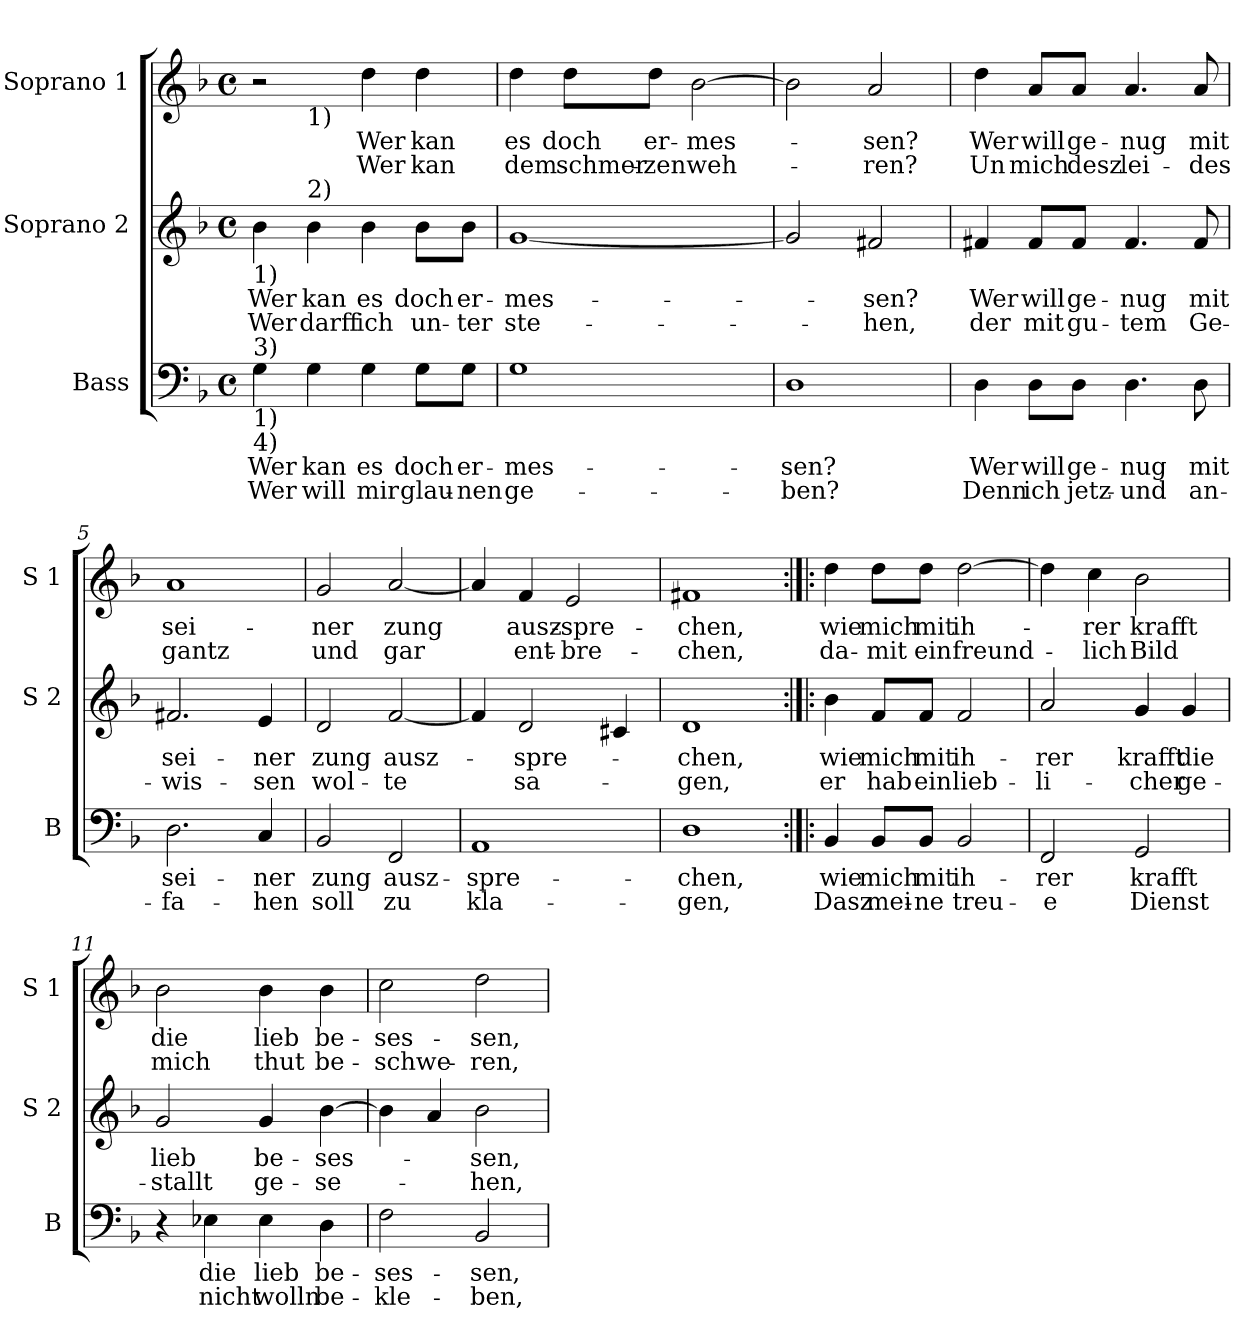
**kern	**text	**text	**kern	**text	**text	**kern	**text	**text
*part3	*part3	*part3	*part2	*part2	*part2	*part1	*part1	*part1
*staff3	*staff3	*staff3	*staff2	*staff2	*staff2	*staff1	*staff1	*staff1
*I"Bass	*	*	*I"Soprano 2	*	*	*I"Soprano 1	*	*
*I'B	*	*	*I'S 2	*	*	*I'S 1	*	*
*clefF4	*	*	*clefG2	*	*	*clefG2	*	*
*k[b-]	*	*	*k[b-]	*	*	*k[b-]	*	*
*F:	*	*	*F:	*	*	*F:	*	*
*M4/4	*	*	*M4/4	*	*	*M4/4	*	*
*met(c)	*	*	*met(c)	*	*	*met(c)	*	*
=1	=1	=1	=1	=1	=1	=1	=1	=1
!	!	!	!LO:TX:b:t=1)	!	!	!	!	!
!LO:TX:a:t=3)	!	!	!	!	!	!	!	!
!LO:TX:b:t=1)	!	!	!	!	!	!	!	!
!LO:TX:b:t=4)	!	!	!	!	!	!	!	!
!	!LO:LY:b	!LO:LY:b	!	!LO:LY:b	!LO:LY:b	!	!	!
*	*	*	*	*	*	*^	*	*
4G\	Wer	Wer	4b-\	Wer	Wer	2r	4ryy	.	.
!	!	!	!	!	!	!	!LO:TX:b:t=1)	!	!
!	!	!	!LO:TX:a:t=2)	!	!	!	!	!	!
!	!LO:LY:b	!LO:LY:b	!	!LO:LY:b	!LO:LY:b	!	!	!	!
4G\	kan	will	4b-\	kan	darff	.	2.ryy	.	.
!	!LO:LY:b	!LO:LY:b	!	!LO:LY:b	!LO:LY:b	!	!	!LO:LY:b	!LO:LY:b
4G\	es	mir	4b-\	es	ich	4dd\	.	Wer	Wer
!	!LO:LY:b	!LO:LY:b	!	!LO:LY:b	!LO:LY:b	!	!	!LO:LY:b	!LO:LY:b
8G\L	doch	glau-	8b-\L	doch	un-	4dd\	.	kan	kan
!	!LO:LY:b	!LO:LY:b	!	!LO:LY:b	!LO:LY:b	!	!	!	!
8G\J	er-	-nen	8b-\J	er-	-ter	.	.	.	.
=2	=2	=2	=2	=2	=2	=2	=2	=2	=2
!	!LO:LY:b	!LO:LY:b	!	!LO:LY:b	!LO:LY:b	!	!	!LO:LY:b	!LO:LY:b
*	*	*	*	*	*	*v	*v	*	*
1G	-mes-	ge-	[1g	-mes-	ste-	4dd\	es	dem
!	!	!	!	!	!	!	!LO:LY:b	!LO:LY:b
.	.	.	.	.	.	8dd\L	doch	schmer-
!	!	!	!	!	!	!	!LO:LY:b	!LO:LY:b
.	.	.	.	.	.	8dd\J	er-	-zen
!	!	!	!	!	!	!	!LO:LY:b	!LO:LY:b
.	.	.	.	.	.	[2b-\	-mes-	weh-
=3	=3	=3	=3	=3	=3	=3	=3	=3
!	!LO:LY:b	!LO:LY:b	!	!	!	!	!	!
1D	-sen?	-ben?	2g/]	.	.	2b-\]	.	.
!	!	!	!	!LO:LY:b	!LO:LY:b	!	!LO:LY:b	!LO:LY:b
.	.	.	2f#X/	-sen?	-hen,	2a/	-sen?	-ren?
=4	=4	=4	=4	=4	=4	=4	=4	=4
!	!LO:LY:b	!LO:LY:b	!	!LO:LY:b	!LO:LY:b	!	!LO:LY:b	!LO:LY:b
4D\	Wer	Denn	4f#X/	Wer	der	4dd\	Wer	Un
!	!LO:LY:b	!LO:LY:b	!	!LO:LY:b	!LO:LY:b	!	!LO:LY:b	!LO:LY:b
8D\L	will	ich	8f#/L	will	mit	8a/L	will	mich
!	!LO:LY:b	!LO:LY:b	!	!LO:LY:b	!LO:LY:b	!	!LO:LY:b	!LO:LY:b
8D\J	ge-	jetz-	8f#/J	ge-	gu-	8a/J	ge-	desz
!	!LO:LY:b	!LO:LY:b	!	!LO:LY:b	!LO:LY:b	!	!LO:LY:b	!LO:LY:b
4.D\	-nug	-und	4.f#/	-nug	-tem	4.a/	-nug	lei-
!	!LO:LY:b	!LO:LY:b	!	!LO:LY:b	!LO:LY:b	!	!LO:LY:b	!LO:LY:b
8D\	mit	an-	8f#/	mit	Ge-	8a/	mit	-des
!!LO:LB:g=z
=5	=5	=5	=5	=5	=5	=5	=5	=5
!	!LO:LY:b	!LO:LY:b	!	!LO:LY:b	!LO:LY:b	!	!LO:LY:b	!LO:LY:b
2.D\	sei-	-fa-	2.f#X/	sei-	-wis-	1a	sei-	gantz
!	!LO:LY:b	!LO:LY:b	!	!LO:LY:b	!LO:LY:b	!	!	!
4C/	-ner	-hen	4e/	-ner	-sen	.	.	.
=6	=6	=6	=6	=6	=6	=6	=6	=6
!	!LO:LY:b	!LO:LY:b	!	!LO:LY:b	!LO:LY:b	!	!LO:LY:b	!LO:LY:b
2BB-/	zung	soll	2d/	zung	wol-	2g/	-ner	und
!	!LO:LY:b	!LO:LY:b	!	!LO:LY:b	!LO:LY:b	!	!LO:LY:b	!LO:LY:b
2FF/	ausz-	zu	[2f/	ausz-	-te	[2a/	zung	gar
=7	=7	=7	=7	=7	=7	=7	=7	=7
!	!LO:LY:b	!LO:LY:b	!	!	!	!	!	!
1AA	-spre-	kla-	4f/]	.	.	4a/]	.	.
!	!	!	!	!LO:LY:b	!LO:LY:b	!	!LO:LY:b	!LO:LY:b
.	.	.	2d/	-spre-	sa-	4f/	ausz-	ent-
!	!	!	!	!	!	!	!LO:LY:b	!LO:LY:b
.	.	.	.	.	.	2e/	-spre-	-bre-
.	.	.	4c#X/	.	.	.	.	.
=8	=8	=8	=8	=8	=8	=8	=8	=8
!	!LO:LY:b	!LO:LY:b	!	!LO:LY:b	!LO:LY:b	!	!LO:LY:b	!LO:LY:b
1D	-chen,	-gen,	1d	-chen,	-gen,	1f#X	-chen,	-chen,
=9:|!|:	=9:|!|:	=9:|!|:	=9:|!|:	=9:|!|:	=9:|!|:	=9:|!|:	=9:|!|:	=9:|!|:
!	!LO:LY:b	!LO:LY:b	!	!LO:LY:b	!LO:LY:b	!	!LO:LY:b	!LO:LY:b
4BB-/	wie	Dasz	4b-\	wie	er	4dd\	wie	da-
!	!LO:LY:b	!LO:LY:b	!	!LO:LY:b	!LO:LY:b	!	!LO:LY:b	!LO:LY:b
8BB-/L	mich	mei-	8f/L	mich	hab	8dd\L	mich	-mit
!	!LO:LY:b	!LO:LY:b	!	!LO:LY:b	!LO:LY:b	!	!LO:LY:b	!LO:LY:b
8BB-/J	mit	-ne	8f/J	mit	ein	8dd\J	mit	ein
!	!LO:LY:b	!LO:LY:b	!	!LO:LY:b	!LO:LY:b	!	!LO:LY:b	!LO:LY:b
2BB-/	ih-	treu-	2f/	ih-	lieb-	[2dd\	ih-	freund-
!!LO:PB:g=z
=10	=10	=10	=10	=10	=10	=10	=10	=10
!	!LO:LY:b	!LO:LY:b	!	!LO:LY:b	!LO:LY:b	!	!	!
2FF/	-rer	-e	2a/	-rer	-li-	4dd\]	.	.
!	!	!	!	!	!	!	!LO:LY:b	!LO:LY:b
.	.	.	.	.	.	4cc\	-rer	-lich
!	!LO:LY:b	!LO:LY:b	!	!LO:LY:b	!LO:LY:b	!	!LO:LY:b	!LO:LY:b
2GG/	krafft	Dienst	4g/	krafft	-cher	2b-\	krafft	Bild
!	!	!	!	!LO:LY:b	!LO:LY:b	!	!	!
.	.	.	4g/	die	ge-	.	.	.
=11	=11	=11	=11	=11	=11	=11	=11	=11
!	!	!	!	!LO:LY:b	!LO:LY:b	!	!LO:LY:b	!LO:LY:b
4r	.	.	2g/	lieb	-stallt	2b-\	die	mich
!	!LO:LY:b	!LO:LY:b	!	!	!	!	!	!
4E-X\	die	nicht	.	.	.	.	.	.
!	!LO:LY:b	!LO:LY:b	!	!LO:LY:b	!LO:LY:b	!	!LO:LY:b	!LO:LY:b
4E-\	lieb	wolln	4g/	be-	ge-	4b-\	lieb	thut
!	!LO:LY:b	!LO:LY:b	!	!LO:LY:b	!LO:LY:b	!	!LO:LY:b	!LO:LY:b
4D\	be-	be-	[4b-\	-ses-	-se-	4b-\	be-	be-
=12	=12	=12	=12	=12	=12	=12	=12	=12
!	!LO:LY:b	!LO:LY:b	!	!	!	!	!LO:LY:b	!LO:LY:b
2F\	-ses-	-kle-	4b-\]	.	.	2cc\	-ses-	-schwe-
.	.	.	4a/	.	.	.	.	.
!	!LO:LY:b	!LO:LY:b	!	!LO:LY:b	!LO:LY:b	!	!LO:LY:b	!LO:LY:b
2BB-/	-sen,	-ben,	2b-\	-sen,	-hen,	2dd\	-sen,	-ren,
=	=	=	=	=	=	=	=	=
*-	*-	*-	*-	*-	*-	*-	*-	*-
